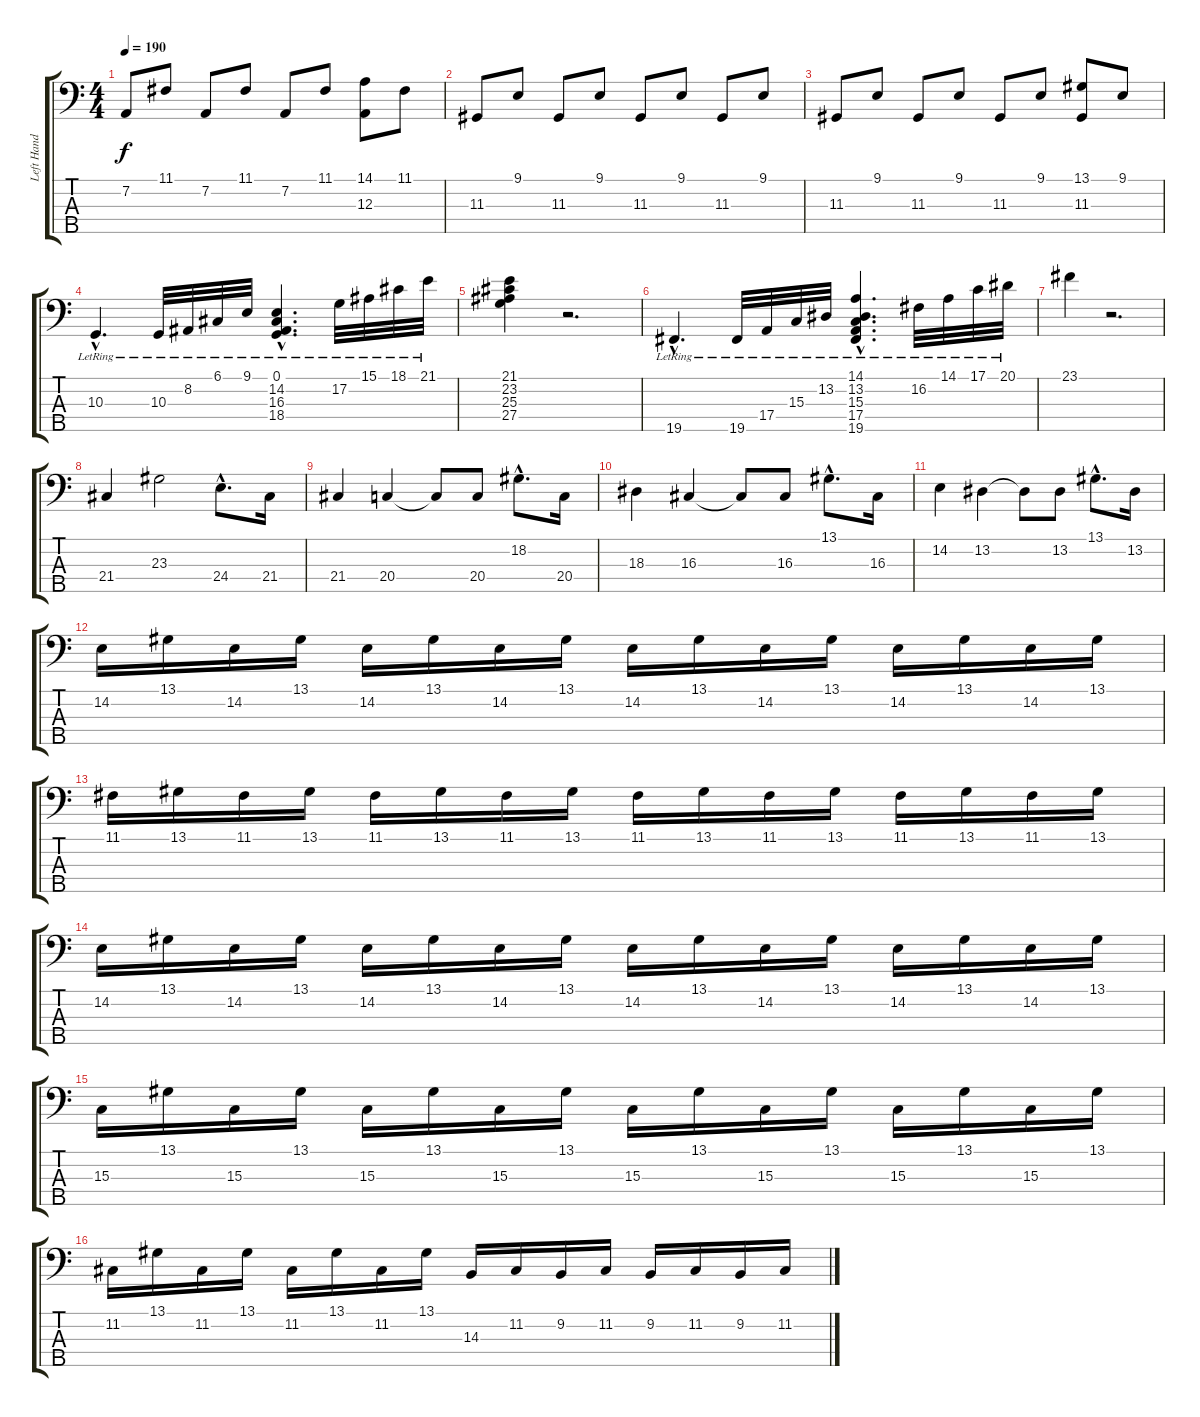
\track ("Left Hand" "Left Hand") {instrument acousticgrandpiano}
\staff {score tabs}
\tuning (G2 D2 A1 E1 B0) {hide}
\ts (4 4)
\tempo 190
\clef f4
\ks c
7.2.8{dy f} 11.1.8 7.2.8 11.1.8 7.2.8 11.1.8 (14.1 12.3).8 11.1.8 |
11.3.8 9.1.8 11.3.8 9.1.8 11.3.8 9.1.8 11.3.8 9.1.8 |
11.3.8 9.1.8 11.3.8 9.1.8 11.3.8 9.1.8 (13.1 11.3).8 9.1.8 |
10.3{hac lr}.4{d} 10.3{lr}.32 8.2{lr}.32 6.1{lr}.32 9.1{lr}.32 (0.1{hac lr} 14.2{hac lr} 16.3{hac lr} 18.4{hac lr}).4{d} 17.2{lr}.32 15.1{lr}.32 18.1{lr}.32 21.1{lr}.32 |
(21.1 23.2 25.3 27.4).4 r.2{d} |
19.5{hac lr}.4{d} 19.5{lr}.32 17.4{lr}.32 15.3{lr}.32 13.2{lr}.32 (14.1{hac lr} 13.2{hac lr} 15.3{hac lr} 17.4{hac lr} 19.5{hac lr}).4{d} 16.2{lr}.32 14.1{lr}.32 17.1{lr}.32 20.1{lr}.32 |
23.1.4 r.2{d} |
21.4.4 23.3.2 24.4{hac}.8{d} 21.4.16 |
21.4.4 20.4.4 20.4{t}.8 20.4.8 18.2{hac}.8{d} 20.4.16 |
18.3.4 16.3.4 16.3{t}.8 16.3.8 13.1{hac}.8{d} 16.3.16 |
14.2.4 13.2.4 13.2{t}.8 13.2.8 13.1{hac}.8{d} 13.2.16 |
14.2.16 13.1.16 14.2.16 13.1.16 14.2.16 13.1.16 14.2.16 13.1.16 14.2.16 13.1.16 14.2.16 13.1.16 14.2.16 13.1.16 14.2.16 13.1.16 |
11.1.16 13.1.16 11.1.16 13.1.16 11.1.16 13.1.16 11.1.16 13.1.16 11.1.16 13.1.16 11.1.16 13.1.16 11.1.16 13.1.16 11.1.16 13.1.16 |
14.2.16 13.1.16 14.2.16 13.1.16 14.2.16 13.1.16 14.2.16 13.1.16 14.2.16 13.1.16 14.2.16 13.1.16 14.2.16 13.1.16 14.2.16 13.1.16 |
15.3.16 13.1.16 15.3.16 13.1.16 15.3.16 13.1.16 15.3.16 13.1.16 15.3.16 13.1.16 15.3.16 13.1.16 15.3.16 13.1.16 15.3.16 13.1.16 |
11.2.16 13.1.16 11.2.16 13.1.16 11.2.16 13.1.16 11.2.16 13.1.16 14.3.16 11.2.16 9.2.16 11.2.16 9.2.16 11.2.16 9.2.16 11.2.16
